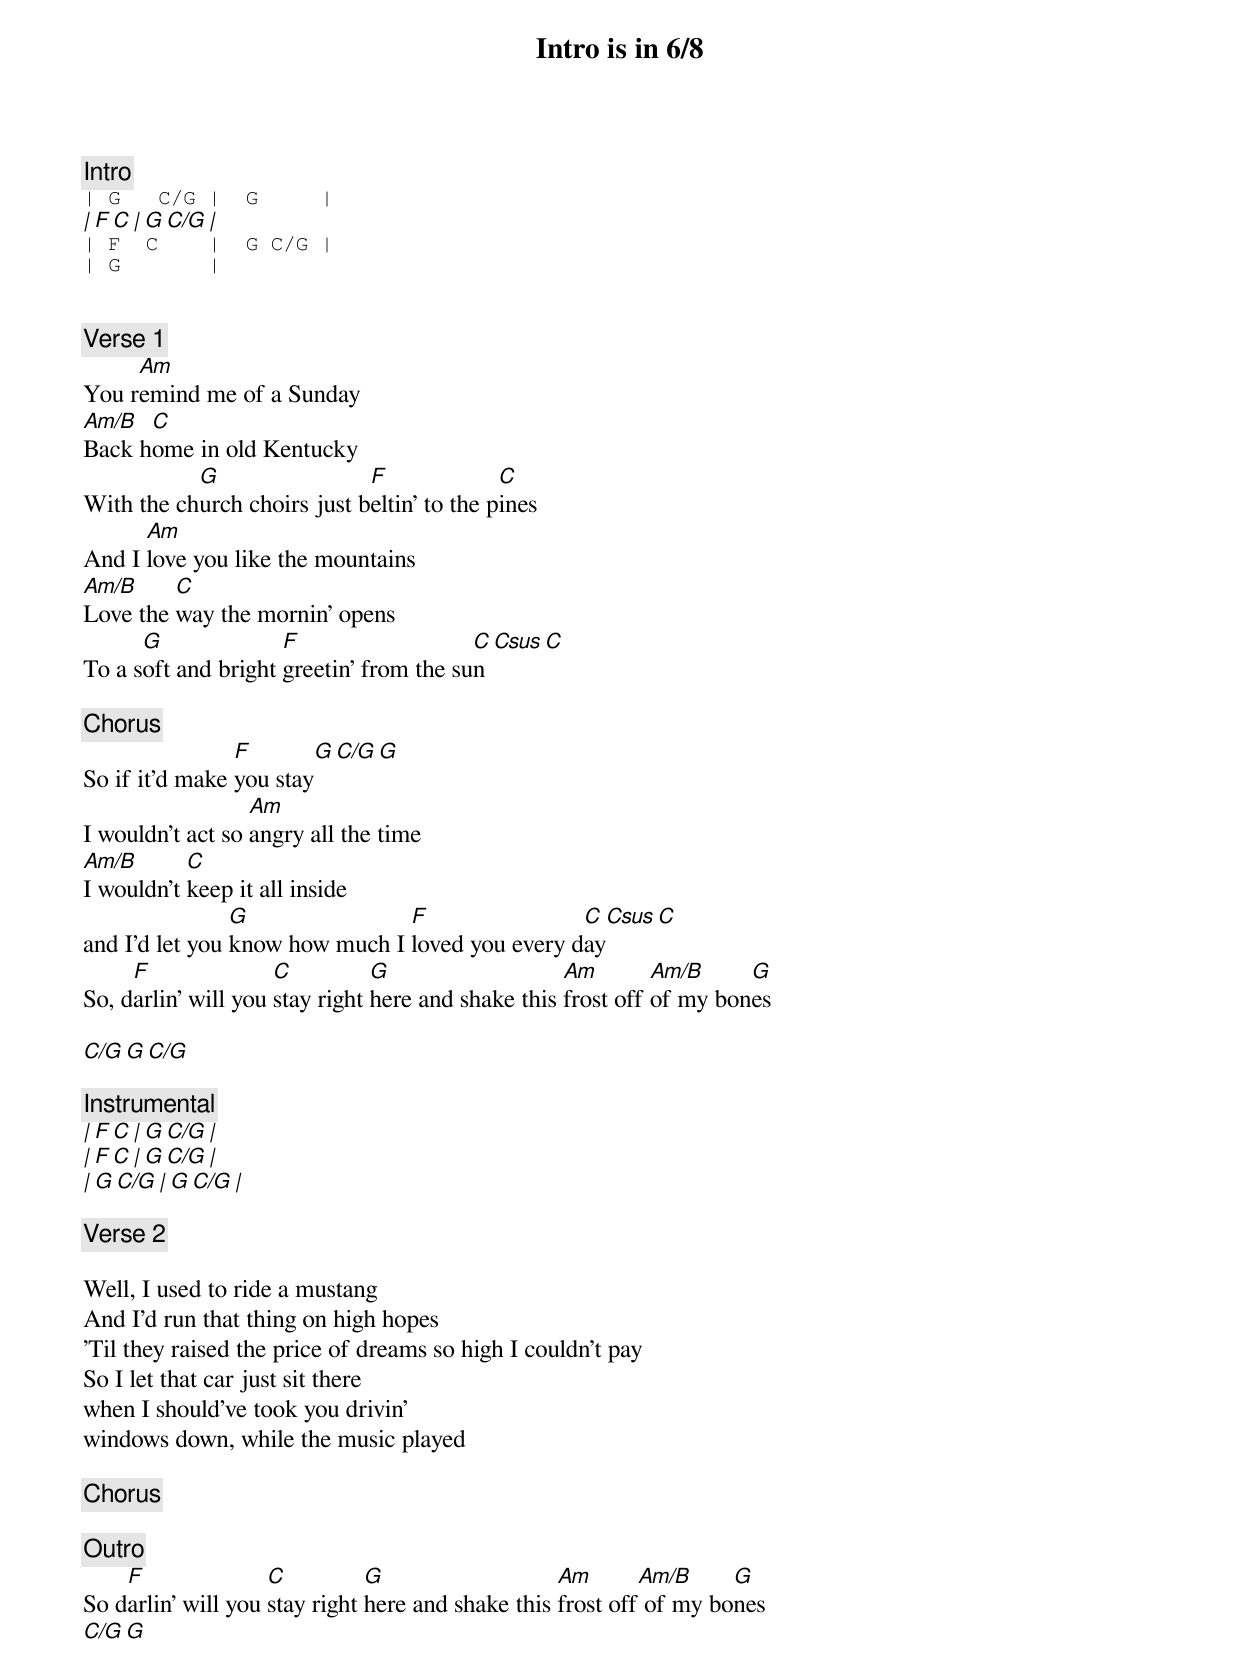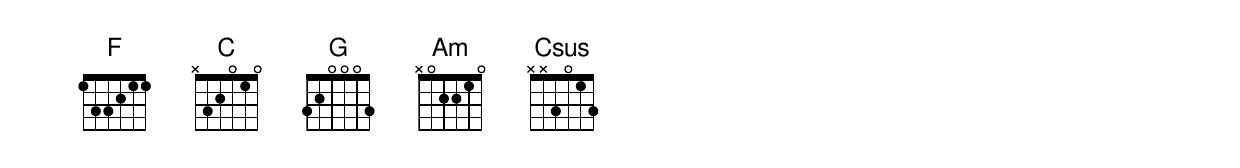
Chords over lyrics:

Intro is in 6/8

[Intro]
| G   C/G |  G     |
| F  C    |  G C/G |
| F  C    |  G C/G |
| G       |


[Verse 1]
     Am
You remind me of a Sunday
Am/B  C
Back home in old Kentucky
           G                 F              C
With the church choirs just beltin' to the pines
      Am
And I love you like the mountains
Am/B     C
Love the way the mornin' opens
      G              F                   C   Csus  C
To a soft and bright greetin' from the sun

[Chorus]
                F          G   C/G   G
So if it'd make you stay
                  Am
I wouldn't act so angry all the time
Am/B       C
I wouldn't keep it all inside
                G               F                C   Csus  C
and I'd let you know how much I loved you every day
     F               C          G                   Am        Am/B     G
So, darlin' will you stay right here and shake this frost off of my bones

C/G  G  C/G

[Instrumental]
| F  C    |  G C/G |
| F  C    |  G C/G |
|  G C/G  |  G C/G |

[Verse 2]

Well, I used to ride a mustang
And I'd run that thing on high hopes
'Til they raised the price of dreams so high I couldn't pay
So I let that car just sit there
when I should've took you drivin'
windows down, while the music played

[Chorus]

[Outro]
    F               C          G                   Am       Am/B     G
So darlin' will you stay right here and shake this frost off of my bones
C/G  G
